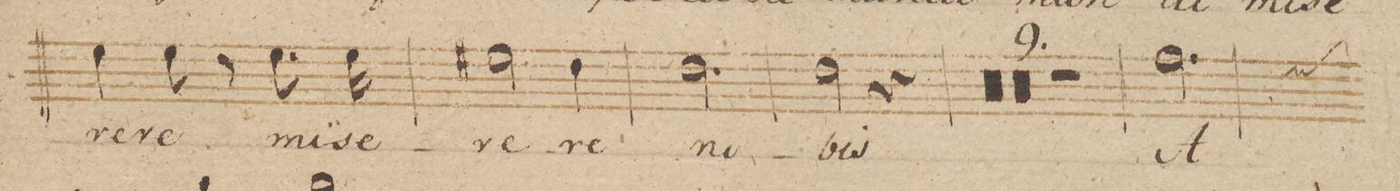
**kern	**text
*I"Alto.	*
*clefC3	*
*k[b-]	*
*M3/4	*
4f\	-re-
8f\	-re
8r	.
8.f\	mi-
16f\	-se-
=21	=21
2f#X\	-re-
4e\	-re
=22	=22
2.e\	no-
=23	=23
2e\	-bis
4r	.
=24	=24
0.r	.
=25	=25
=26	=26
=27	=27
=28	=28
0.r	.
=29	=29
=30	=30
=31	=31
=32	=32
2.r	.
=33	=33
2.g\	A-
*custos	*
=34	=34
*-	*-
